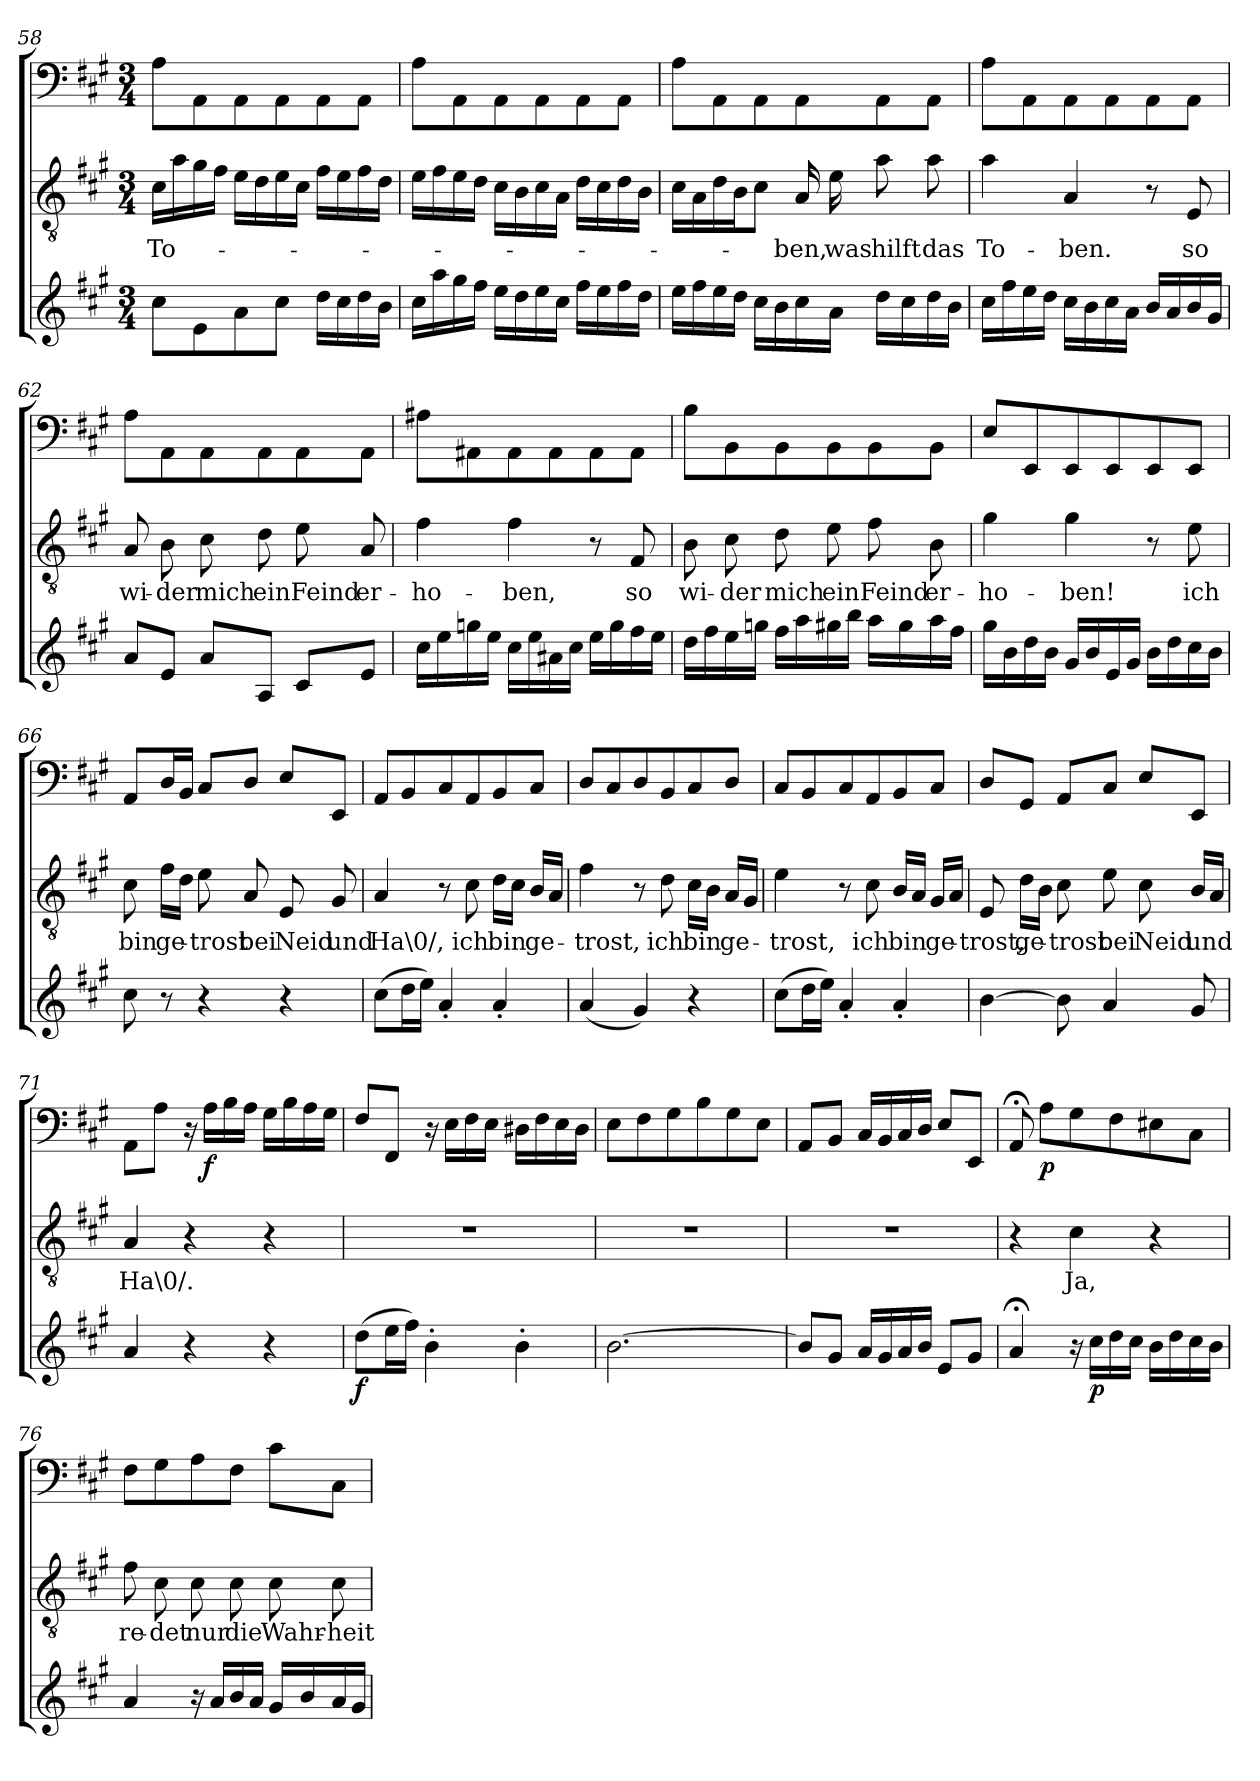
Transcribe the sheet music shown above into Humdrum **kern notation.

**kern	**dynam	**kern	**text	**kern	**dynam
*part3	*part3	*part2	*part2	*part1	*part1
*staff3	*staff3	*staff2	*staff2	*staff1	*staff1
*clefG2	*	*clefGv2	*	*clefF4	*
*k[f#c#g#]	*	*k[f#c#g#]	*	*k[f#c#g#]	*
*A:	*	*A:	*	*A:	*
*M3/4	*	*M3/4	*	*M3/4	*
=58	=58	=58	=58	=58	=58
8cc#\L	.	16c#\LL	To-	8A\L	.
.	.	16a\	.	.	.
8e\	.	16g#\	.	8AA\	.
.	.	16f#\JJ	.	.	.
8a\	.	16e\LL	.	8AA\	.
.	.	16d\	.	.	.
8cc#\J	.	16e\	.	8AA\	.
.	.	16c#\JJ	.	.	.
16dd\LL	.	16f#\LL	.	8AA\	.
16cc#\	.	16e\	.	.	.
16dd\	.	16f#\	.	8AA\J	.
16b\JJ	.	16d\JJ	.	.	.
=59	=59	=59	=59	=59	=59
16cc#\LL	.	16e\LL	.	8A\L	.
16aa\	.	16f#\	.	.	.
16gg#\	.	16e\	.	8AA\	.
16ff#\JJ	.	16d\JJ	.	.	.
16ee\LL	.	16c#\LL	.	8AA\	.
16dd\	.	16B\	.	.	.
16ee\	.	16c#\	.	8AA\	.
16cc#\JJ	.	16A\JJ	.	.	.
16ff#\LL	.	16d\LL	.	8AA\	.
16ee\	.	16c#\	.	.	.
16ff#\	.	16d\	.	8AA\J	.
16dd\JJ	.	16B\JJ	.	.	.
=60	=60	=60	=60	=60	=60
16ee\LL	.	16c#\LL	.	8A\L	.
16ff#\	.	16A\	.	.	.
16ee\	.	16d\	.	8AA\	.
16dd\JJ	.	16B\J	.	.	.
16cc#\LL	.	8c#\J	.	8AA\	.
16b\	.	.	.	.	.
16cc#\	.	16A/	-ben,	8AA\	.
16a\JJ	.	16e\	was	.	.
16dd\LL	.	8a\	hilft	8AA\	.
16cc#\	.	.	.	.	.
16dd\	.	8a\	das	8AA\J	.
16b\JJ	.	.	.	.	.
=61	=61	=61	=61	=61	=61
16cc#\LL	.	4a\	To-	8A\L	.
16ff#\	.	.	.	.	.
16ee\	.	.	.	8AA\	.
16dd\JJ	.	.	.	.	.
16cc#\LL	.	4A/	-ben.	8AA\	.
16b\	.	.	.	.	.
16cc#\	.	.	.	8AA\	.
16a\JJ	.	.	.	.	.
16b/LL	.	8r	.	8AA\	.
16a/	.	.	.	.	.
16b/	.	8E/	so	8AA\J	.
16g#/JJ	.	.	.	.	.
=62	=62	=62	=62	=62	=62
8a/L	.	8A/	wi-	8A\L	.
8e/J	.	8B\	-der	8AA\	.
8a/L	.	8c#\	mich	8AA\	.
8A/J	.	8d\	ein	8AA\	.
8c#/L	.	8e\	Feind	8AA\	.
8e/J	.	8A/	er-	8AA\J	.
=63	=63	=63	=63	=63	=63
16cc#\LL	.	4f#\	-ho-	8A#X\L	.
16ee\	.	.	.	.	.
16ggn\	.	.	.	8AA#X\	.
16ee\JJ	.	.	.	.	.
16cc#\LL	.	4f#\	-ben,	8AA#\	.
16ee\	.	.	.	.	.
16a#X\	.	.	.	8AA#\	.
16cc#\JJ	.	.	.	.	.
16ee\LL	.	8r	.	8AA#\	.
16gg\	.	.	.	.	.
16ff#\	.	8F#/	so	8AA#\J	.
16ee\JJ	.	.	.	.	.
=64	=64	=64	=64	=64	=64
16dd\LL	.	8B\	wi-	8B\L	.
16ff#\	.	.	.	.	.
16ee\	.	8c#\	-der	8BB\	.
16ggn\JJ	.	.	.	.	.
16ff#\LL	.	8d\	mich	8BB\	.
16aa\	.	.	.	.	.
16gg#X\	.	8e\	ein	8BB\	.
16bb\JJ	.	.	.	.	.
16aa\LL	.	8f#\	Feind	8BB\	.
16gg#\	.	.	.	.	.
16aa\	.	8B\	er-	8BB\J	.
16ff#\JJ	.	.	.	.	.
=65	=65	=65	=65	=65	=65
16gg#\LL	.	4g#\	-ho-	8E/L	.
16b\	.	.	.	.	.
16dd\	.	.	.	8EE/	.
16b\JJ	.	.	.	.	.
16g#/LL	.	4g#\	-ben!	8EE/	.
16b/	.	.	.	.	.
16e/	.	.	.	8EE/	.
16g#/JJ	.	.	.	.	.
16b\LL	.	8r	.	8EE/	.
16dd\	.	.	.	.	.
16cc#\	.	8e\	ich	8EE/J	.
16b\JJ	.	.	.	.	.
=66	=66	=66	=66	=66	=66
8cc#\	.	8c#\	bin	8AA/L	.
8r	.	16f#\LL	ge-	16D/L	.
.	.	16d\JJ	.	16BB/JJ	.
4r	.	8e\	-trost	8C#/L	.
.	.	8A/	bei	8D/J	.
4r	.	8E/	Neid	8E/L	.
.	.	8G#/	und	8EE/J	.
=67	=67	=67	=67	=67	=67
(8cc#\L	.	4A/	Ha\0/,	8AA/L	.
16dd\L	.	.	.	8BB/	.
16ee\JJ)	.	.	.	.	.
4a'/	.	8r	.	8C#/	.
.	.	8c#\	ich	8AA/	.
4a'/	.	16d\LL	bin	8BB/	.
.	.	16c#\JJ	.	.	.
.	.	16B/LL	ge-	8C#/J	.
.	.	16A/JJ	.	.	.
=68	=68	=68	=68	=68	=68
(4a/	.	4f#\	-trost,	8D/L	.
.	.	.	.	8C#/	.
4g#/)	.	8r	.	8D/	.
.	.	8d\	ich	8BB/	.
4r	.	16c#\LL	bin	8C#/	.
.	.	16B\JJ	.	.	.
.	.	16A/LL	ge-	8D/J	.
.	.	16G#/JJ	.	.	.
=69	=69	=69	=69	=69	=69
(8cc#\L	.	4e\	-trost,	8C#/L	.
16dd\L	.	.	.	8BB/	.
16ee\JJ)	.	.	.	.	.
4a'/	.	8r	.	8C#/	.
.	.	8c#\	ich	8AA/	.
4a'/	.	16B/LL	bin	8BB/	.
.	.	16A/JJ	.	.	.
.	.	16G#/LL	ge-	8C#/J	.
.	.	16A/JJ	.	.	.
=70	=70	=70	=70	=70	=70
[4b\	.	8E/	-trost,	8D/L	.
.	.	16d\LL	ge-	8GG#/J	.
.	.	16B\JJ	.	.	.
8b\]	.	8c#\	-trost	8AA/L	.
4a/	.	8e\	bei	8C#/J	.
.	.	8c#\	Neid	8E/L	.
8g#/	.	16B/LL	und	8EE/J	.
.	.	16A/JJ	.	.	.
=71	=71	=71	=71	=71	=71
4a/	.	4A/	Ha\0/.	8AA\L	.
.	.	.	.	8A\J	.
4r	.	4r	.	16r	.
.	.	.	.	16A\LL	f
.	.	.	.	16B\	.
.	.	.	.	16A\JJ	.
4r	.	4r	.	16G#\LL	.
.	.	.	.	16B\	.
.	.	.	.	16A\	.
.	.	.	.	16G#\JJ	.
=72	=72	=72	=72	=72	=72
(8dd\L	f	2.r	.	8F#/L	.
16ee\L	.	.	.	8FF#/J	.
16ff#\JJ)	.	.	.	.	.
4b'\	.	.	.	16r	.
.	.	.	.	16E\LL	.
.	.	.	.	16F#\	.
.	.	.	.	16E\JJ	.
4b'\	.	.	.	16D#X\LL	.
.	.	.	.	16F#\	.
.	.	.	.	16E\	.
.	.	.	.	16D#\JJ	.
=73	=73	=73	=73	=73	=73
[2.b\	.	2.r	.	8E\L	.
.	.	.	.	8F#\	.
.	.	.	.	8G#\	.
.	.	.	.	8B\	.
.	.	.	.	8G#\	.
.	.	.	.	8E\J	.
=74	=74	=74	=74	=74	=74
8b/L]	.	2.r	.	8AA/L	.
8g#/J	.	.	.	8BB/J	.
16a/LL	.	.	.	16C#/LL	.
16g#/	.	.	.	16BB/	.
16a/	.	.	.	16C#/	.
16b/JJ	.	.	.	16D/JJ	.
8e/L	.	.	.	8E/L	.
8g#/J	.	.	.	8EE/J	.
=75	=75	=75	=75	=75	=75
4a;</	.	4r	.	8AA;</	.
.	.	.	.	8A\L	p
16r	.	4c#\	Ja,	8G#\	.
16cc#\LL	p	.	.	.	.
16dd\	.	.	.	8F#\	.
16cc#\JJ	.	.	.	.	.
16b\LL	.	4r	.	8E#X\	.
16dd\	.	.	.	.	.
16cc#\	.	.	.	8C#\J	.
16b\JJ	.	.	.	.	.
=76	=76	=76	=76	=76	=76
4a/	.	8f#\	re-	8F#\L	.
.	.	8c#\	-det	8G#\	.
16r	.	8c#\	nur	8A\	.
16a/LL	.	.	.	.	.
16b/	.	8c#\	die	8F#\J	.
16a/JJ	.	.	.	.	.
16g#/LL	.	8c#\	Wahr-	8c#\L	.
16b/	.	.	.	.	.
16a/	.	8c#\	-heit	8C#\J	.
16g#/JJ	.	.	.	.	.
=	=	=	=	=	=
*-	*-	*-	*-	*-	*-
